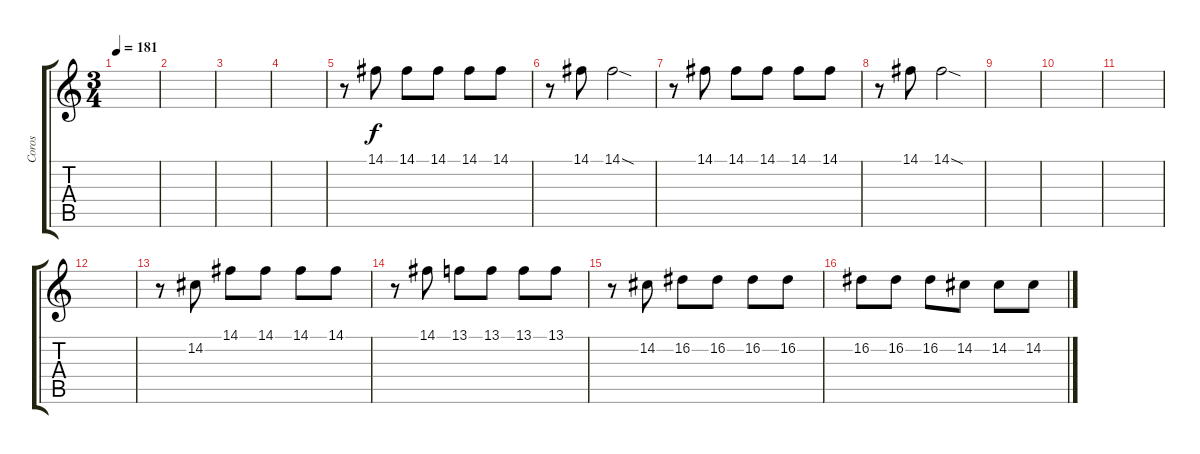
\track ("Coros" "Coros") {instrument voiceoohs}
\staff {score tabs}
\tuning (E4 B3 G3 D3 A2 E2) {hide}
\ts (3 4)
\tempo 181
\clef g2
\ks c
|
|
|
|
r.8 14.1.8 14.1.8 14.1.8 14.1.8 14.1.8 |
r.8 14.1.8 14.1{sod}.2 |
r.8 14.1.8 14.1.8 14.1.8 14.1.8 14.1.8 |
r.8 14.1.8 14.1{sod}.2 |
|
|
|
|
r.8 14.2.8 14.1.8 14.1.8 14.1.8 14.1.8 |
r.8 14.1.8 13.1.8 13.1.8 13.1.8 13.1.8 |
r.8 14.2.8 16.2.8 16.2.8 16.2.8 16.2.8 |
16.2.8 16.2.8 16.2.8 14.2.8 14.2.8 14.2.8
